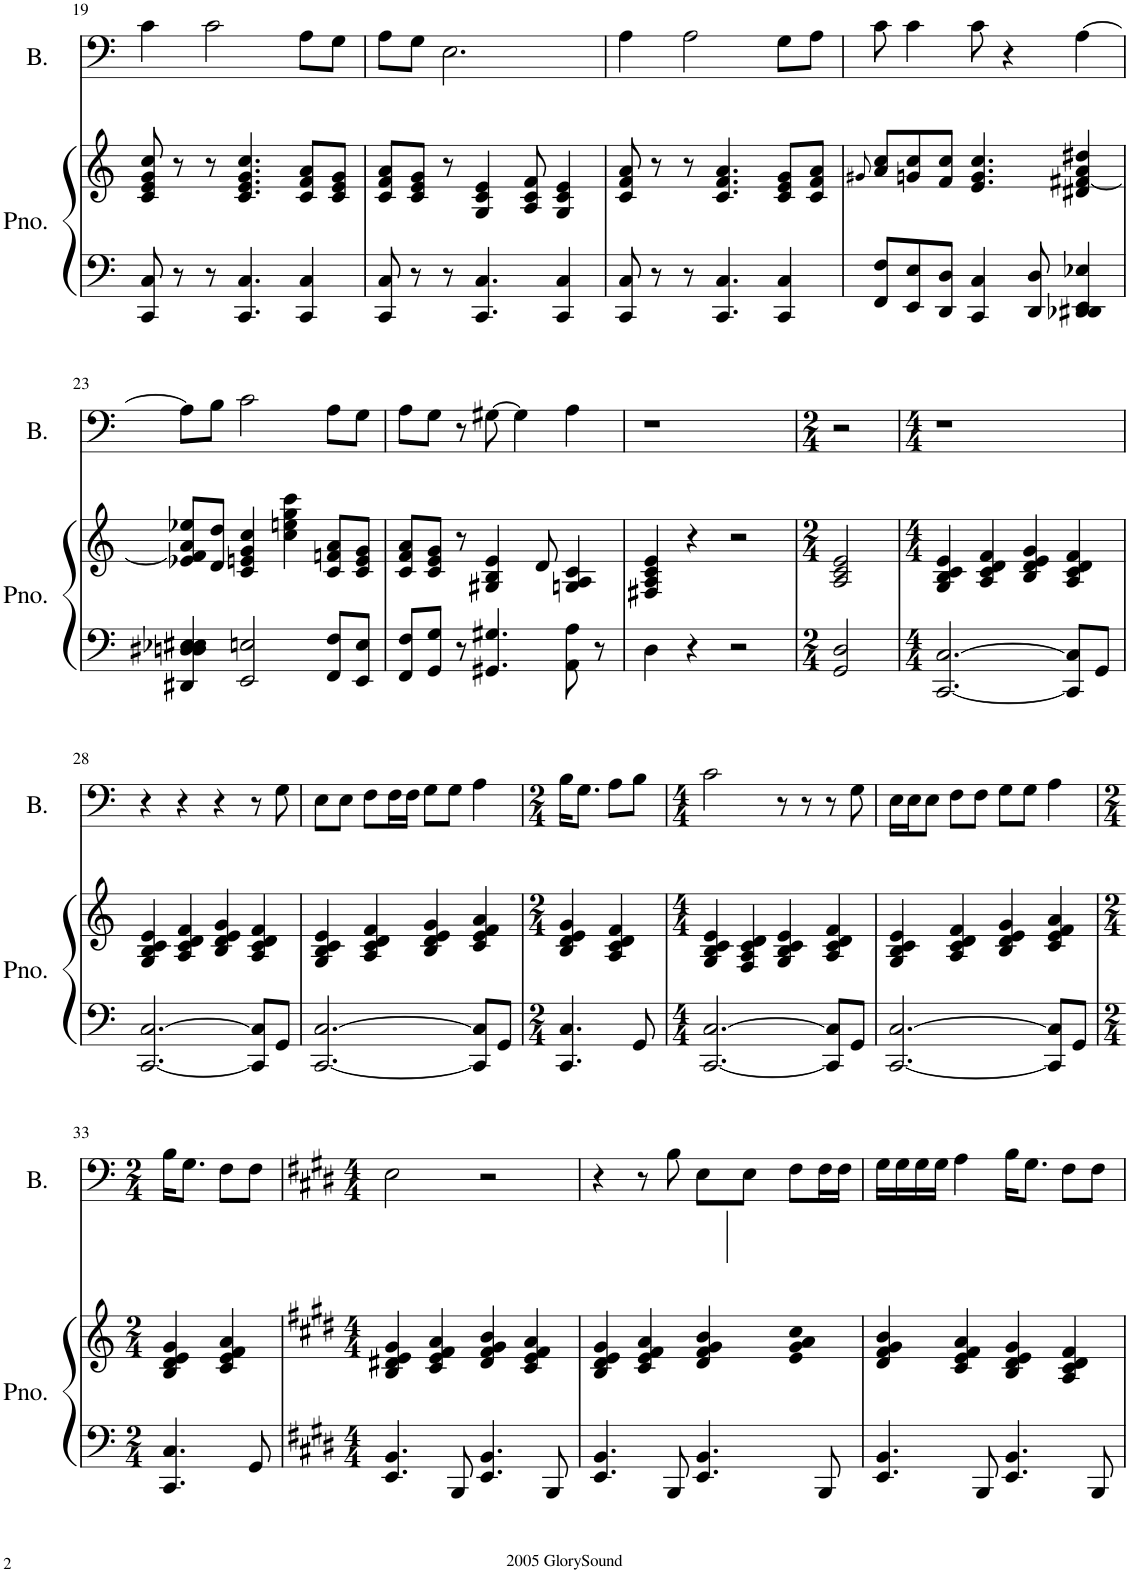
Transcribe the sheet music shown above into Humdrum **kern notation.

**kern	**kern	**kern
*part2	*part2	*part1
*staff3	*staff2	*staff1
*I"Piano	*	*I"Bass
*I'Pno.	*	*I'B.
!!LO:PB:g=z
*clefF4	*clefG2	*clefF4
*k[]	*k[]	*k[]
*M4/4	*M4/4	*M4/4
=19	=19	=19
8CC/ 8C/	8c/ 8e/ 8g/ 8cc/	4c\
8r	8r	.
8r	8r	2c\
4.CC/ 4.C/	4.c/ 4.e/ 4.g/ 4.cc/	.
4CC/ 4C/	8c/ 8f/ 8a/L	8A\L
.	8c/ 8e/ 8g/J	8G\J
=20	=20	=20
8CC/ 8C/	8c/ 8f/ 8a/L	8A\L
8r	8c/ 8e/ 8g/J	8G\J
8r	8r	2.E\
4.CC/ 4.C/	4G/ 4c/ 4e/	.
.	8A/ 8c/ 8f/	.
4CC/ 4C/	4G/ 4c/ 4e/	.
=21	=21	=21
8CC/ 8C/	8c/ 8f/ 8a/	4A\
8r	8r	.
8r	8r	2A\
4.CC/ 4.C/	4.c/ 4.f/ 4.a/	.
4CC/ 4C/	8c/ 8e/ 8g/L	8G\L
.	8c/ 8f/ 8a/J	8A\J
=22	=22	=22
.	8qg#X/	.
8FF/ 8F/L	8a/ 8cc/L	8c\
8EE/ 8E/	8gn/ 8cc/	4c\
8DD/ 8D/J	8f/ 8cc/J	.
4CC/ 4C/	4.e/ 4.g/ 4.cc/	8c\
.	.	4r
8DD/ 8D/	.	.
4DD-X/ 4DD#X/ 4EE/ 4E-X/	4d#X/ [4f#X/ 4a/ 4dd#X/	[4A\
!!LO:LB:g=z
=23	=23	=23
4DD#X/ 4Dn/ 4D#X/ 4E-X/ 4E#X/	8e-X/ 8f#/] 8a/ 8ee-X/L	8A\L]
.	8d/ 8dd/J	8B\J
2EE/ 2En/	4c/ 4en/ 4g/ 4cc/	2c\
.	4cc\ 4een\ 4gg\ 4ccc\	.
8FF/ 8F/L	8c/ 8fn/ 8a/L	8A\L
8EE/ 8E/J	8c/ 8e/ 8g/J	8G\J
=24	=24	=24
8FF/ 8F/L	8c/ 8f/ 8a/L	8A\L
8GG/ 8G/J	8c/ 8e/ 8g/J	8G\J
8r	8r	8r
4.GG#X/ 4.G#X/	4G#X/ 4B/ 4e/	[8G#X\
.	.	4G#\]
.	8d/	.
8AA\ 8A\	4Gn/ 4A/ 4c/	4A\
8r	.	.
=25	=25	=25
4D\	4F#X/ 4A/ 4c/ 4e/	1r
4r	4r	.
2r	2r	.
=26	=26	=26
*M2/4	*M2/4	*M2/4
2GG/ 2D/	2A/ 2c/ 2e/	2r
=27	=27	=27
*M4/4	*M4/4	*M4/4
[2.CC/ [2.C/	4G/ 4B/ 4c/ 4e/	1r
.	4A/ 4c/ 4d/ 4f/	.
.	4B/ 4d/ 4e/ 4g/	.
8CC/] 8C/]L	4A/ 4c/ 4d/ 4f/	.
8GG/J	.	.
!!LO:LB:g=z
=28	=28	=28
[2.CC/ [2.C/	4G/ 4B/ 4c/ 4e/	4r
.	4A/ 4c/ 4d/ 4f/	4r
.	4B/ 4d/ 4e/ 4g/	4r
8CC/] 8C/]L	4A/ 4c/ 4d/ 4f/	8r
8GG/J	.	8G\
=29	=29	=29
[2.CC/ [2.C/	4G/ 4B/ 4c/ 4e/	8E\L
.	.	8E\J
.	4A/ 4c/ 4d/ 4f/	8F\L
.	.	16F\L
.	.	16F\JJ
.	4B/ 4d/ 4e/ 4g/	8G\L
.	.	8G\J
8CC/] 8C/]L	4c/ 4e/ 4f/ 4a/	4A\
8GG/J	.	.
=30	=30	=30
*M2/4	*M2/4	*M2/4
4.CC/ 4.C/	4B/ 4d/ 4e/ 4g/	16B\KL
.	.	8.G\J
.	4A/ 4c/ 4d/ 4f/	8A\L
8GG/	.	8B\J
=31	=31	=31
*M4/4	*M4/4	*M4/4
[2.CC/ [2.C/	4G/ 4B/ 4c/ 4e/	2c\
.	4F/ 4A/ 4c/ 4d/	.
.	4G/ 4B/ 4c/ 4e/	8r
.	.	8r
8CC/] 8C/]L	4A/ 4c/ 4d/ 4f/	8r
8GG/J	.	8G\
=32	=32	=32
[2.CC/ [2.C/	4G/ 4B/ 4c/ 4e/	16E\LL
.	.	16E\J
.	.	8E\J
.	4A/ 4c/ 4d/ 4f/	8F\L
.	.	8F\J
.	4B/ 4d/ 4e/ 4g/	8G\L
.	.	8G\J
8CC/] 8C/]L	4c/ 4e/ 4f/ 4a/	4A\
8GG/J	.	.
!!LO:LB:g=z
=33	=33	=33
*M2/4	*M2/4	*M2/4
4.CC/ 4.C/	4B/ 4d/ 4e/ 4g/	16B\KL
.	.	8.G\J
.	4c/ 4e/ 4f/ 4a/	8F\L
8GG/	.	8F\J
=34	=34	=34
*k[f#c#g#d#]	*k[f#c#g#d#]	*k[f#c#g#d#]
*M4/4	*M4/4	*M4/4
4.EE/ 4.BB/	4B/ 4d#X/ 4e/ 4g#/	2E\
.	4c#/ 4e/ 4f#/ 4a/	.
8BBB/	.	.
4.EE/ 4.BB/	4d#/ 4f#/ 4g#/ 4b/	2r
.	4c#/ 4e/ 4f#/ 4a/	.
8BBB/	.	.
=35	=35	=35
4.EE/ 4.BB/	4B/ 4d#/ 4e/ 4g#/	4r
.	4c#/ 4e/ 4f#/ 4a/	8r
8BBB/	.	8B\
4.EE/ 4.BB/	4d#/ 4f#/ 4g#/ 4b/	8E\L
.	.	8E\J
.	4e/ 4g#/ 4a/ 4cc#/	8F#\L
8BBB/	.	16F#\L
.	.	16F#\JJ
=36	=36	=36
4.EE/ 4.BB/	4d#/ 4f#/ 4g#/ 4b/	16G#\LL
.	.	16G#\
.	.	16G#\
.	.	16G#\JJ
.	4c#/ 4e/ 4f#/ 4a/	4A\
8BBB/	.	.
4.EE/ 4.BB/	4B/ 4d#/ 4e/ 4g#/	16B\KL
.	.	8.G#\J
.	4A/ 4c#/ 4d#/ 4f#/	8F#\L
8BBB/	.	8F#\J
=	=	=
*-	*-	*-
